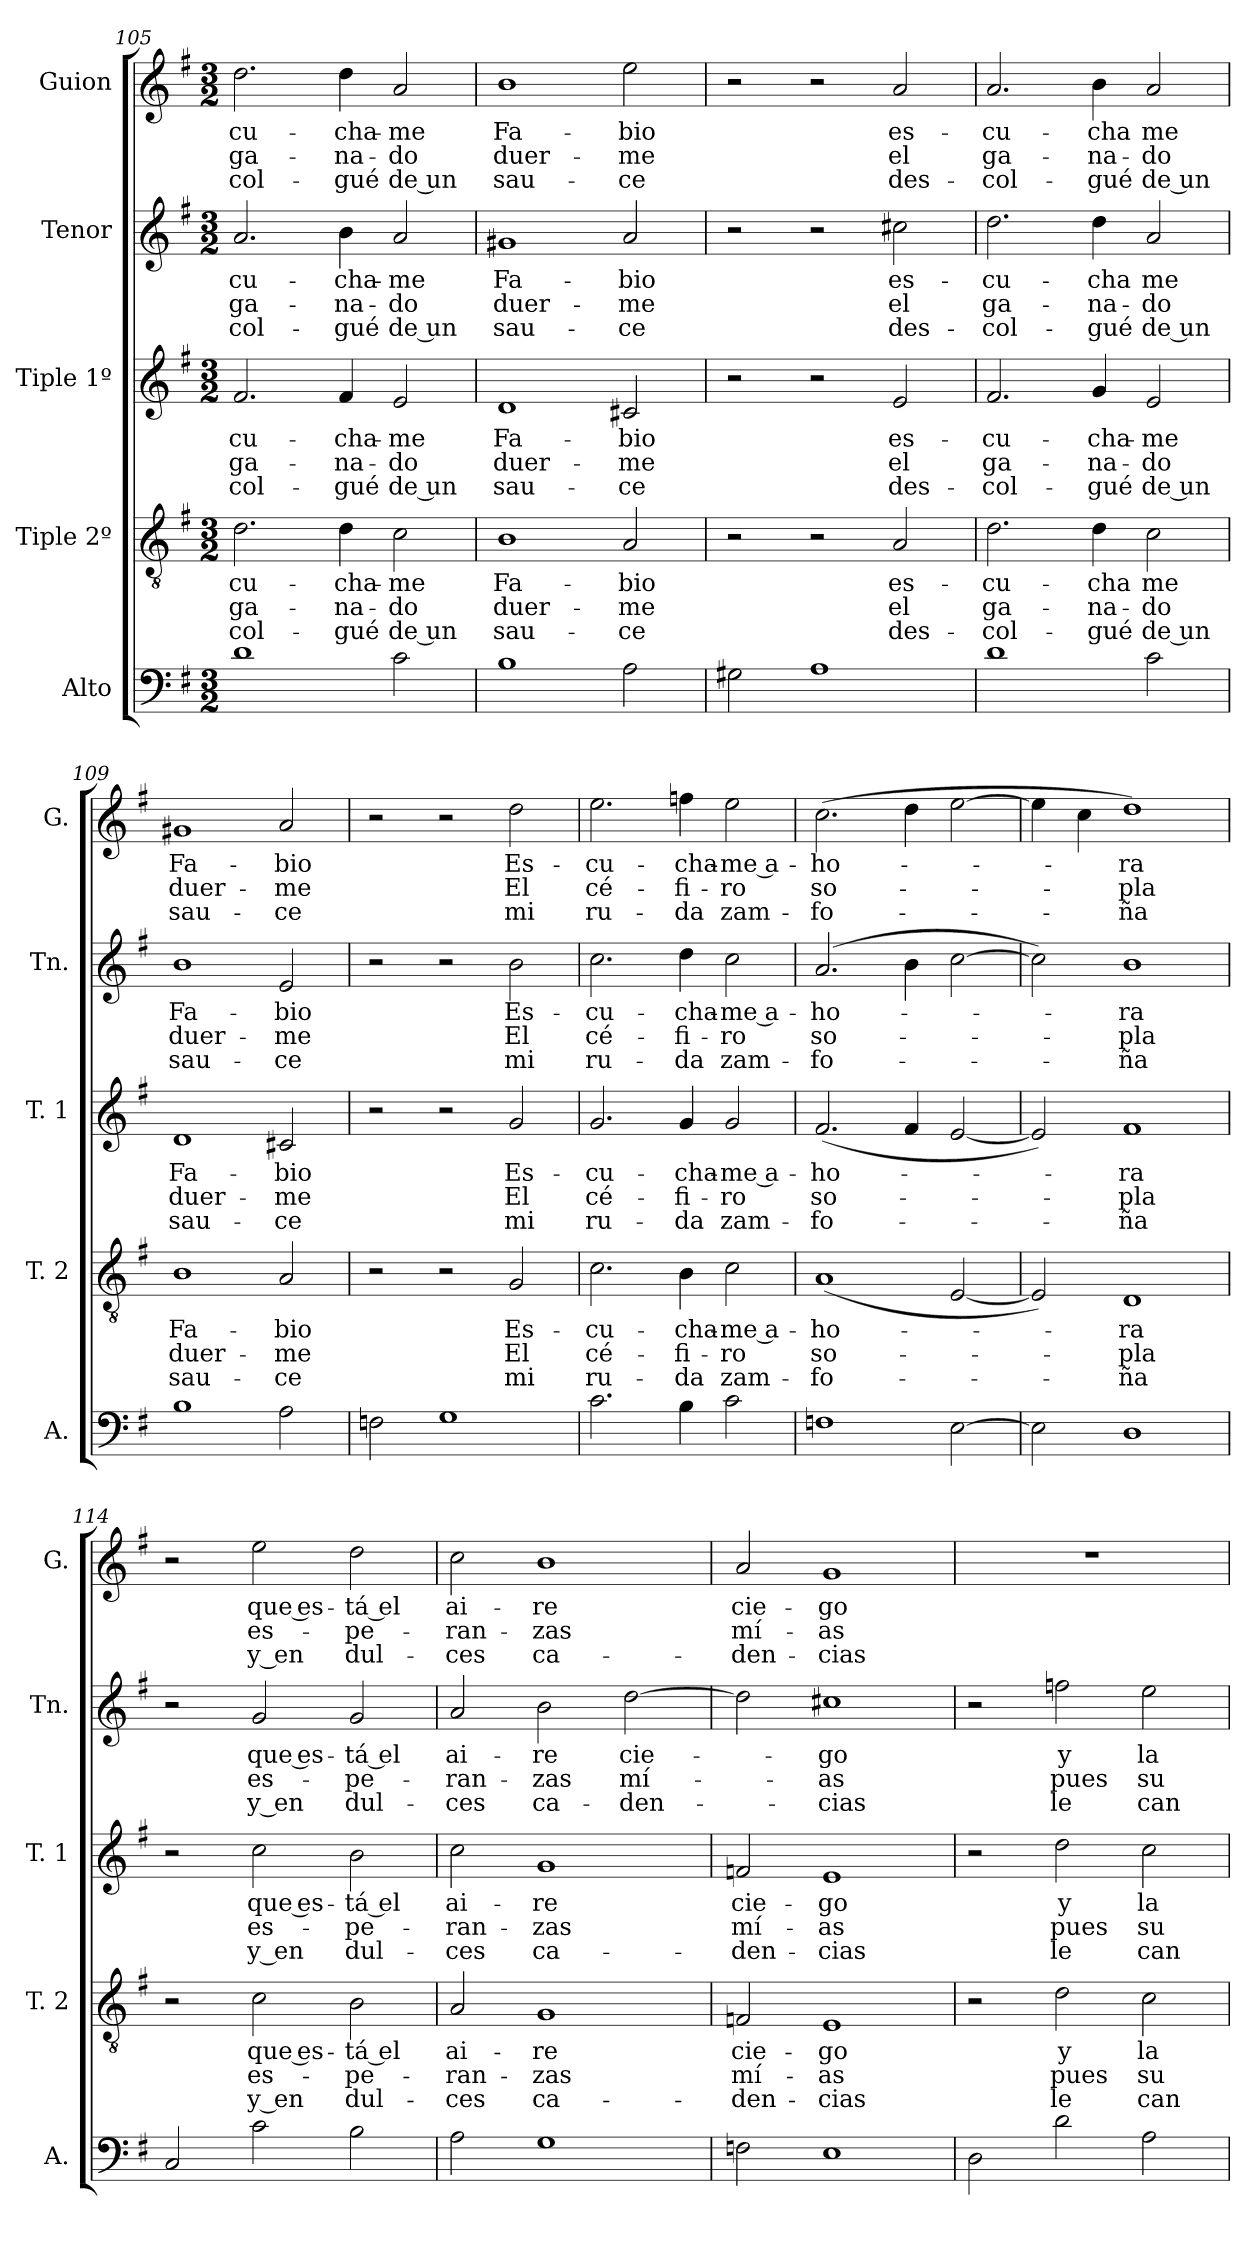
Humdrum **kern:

**kern	**kern	**text	**text	**text	**kern	**text	**text	**text	**kern	**text	**text	**text	**kern	**text	**text	**text
*part5	*part4	*part4	*part4	*part4	*part3	*part3	*part3	*part3	*part2	*part2	*part2	*part2	*part1	*part1	*part1	*part1
*staff5	*staff4	*staff4	*staff4	*staff4	*staff3	*staff3	*staff3	*staff3	*staff2	*staff2	*staff2	*staff2	*staff1	*staff1	*staff1	*staff1
*I"Alto	*I"Tiple 2º	*	*	*	*I"Tiple 1º	*	*	*	*I"Tenor	*	*	*	*I"Guion	*	*	*
*I'A.	*I'T. 2	*	*	*	*I'T. 1	*	*	*	*I'Tn.	*	*	*	*I'G.	*	*	*
*clefF4	*clefGv2	*	*	*	*clefG2	*	*	*	*clefG2	*	*	*	*clefG2	*	*	*
*k[f#]	*k[f#]	*	*	*	*k[f#]	*	*	*	*k[f#]	*	*	*	*k[f#]	*	*	*
*M3/2	*M3/2	*	*	*	*M3/2	*	*	*	*M3/2	*	*	*	*M3/2	*	*	*
=105	=105	=105	=105	=105	=105	=105	=105	=105	=105	=105	=105	=105	=105	=105	=105	=105
1d	2.d	-cu-	ga-	-col-	2.f#	-cu-	ga-	-col-	2.a	-cu-	ga-	-col-	2.dd	-cu-	ga-	-col-
.	4d	-cha-	-na-	-gué	4f#	-cha-	-na-	-gué	4b	-cha-	-na-	-gué	4dd	-cha-	-na-	-gué
2c	2c	-me	-do	de un	2e	-me	-do	de un	2a	-me	-do	de un	2a	-me	-do	de un
=106	=106	=106	=106	=106	=106	=106	=106	=106	=106	=106	=106	=106	=106	=106	=106	=106
1B	1B	Fa-	duer-	sau-	1d	Fa-	duer-	sau-	1g#X	Fa-	duer-	sau-	1b	Fa-	duer-	sau-
2A	2A	-bio	-me	-ce	2c#X	-bio	-me	-ce	2a	-bio	-me	-ce	2ee	-bio	-me	-ce
=107	=107	=107	=107	=107	=107	=107	=107	=107	=107	=107	=107	=107	=107	=107	=107	=107
2G#X	2r	.	.	.	2r	.	.	.	2r	.	.	.	2r	.	.	.
1A	2r	.	.	.	2r	.	.	.	2r	.	.	.	2r	.	.	.
.	2A	es-	el	des-	2e	es-	el	des-	2cc#X	es-	el	des-	2a	es-	el	des-
=108	=108	=108	=108	=108	=108	=108	=108	=108	=108	=108	=108	=108	=108	=108	=108	=108
1d	2.d	-cu-	ga-	-col-	2.f#	-cu-	ga-	-col-	2.dd	-cu-	ga-	-col-	2.a	-cu-	ga-	-col-
.	4d	-cha	-na-	-gué	4g	-cha-	-na-	-gué	4dd	-cha	-na-	-gué	4b	-cha	-na-	-gué
2c	2c	me	-do	de un	2e	-me	-do	de un	2a	me	-do	de un	2a	me	-do	de un
=109	=109	=109	=109	=109	=109	=109	=109	=109	=109	=109	=109	=109	=109	=109	=109	=109
1B	1B	Fa-	duer-	sau-	1d	Fa-	duer-	sau-	1b	Fa-	duer-	sau-	1g#X	Fa-	duer-	sau-
2A	2A	-bio	-me	-ce	2c#X	-bio	-me	-ce	2e	-bio	-me	-ce	2a	-bio	-me	-ce
=110	=110	=110	=110	=110	=110	=110	=110	=110	=110	=110	=110	=110	=110	=110	=110	=110
2Fn	2r	.	.	.	2r	.	.	.	2r	.	.	.	2r	.	.	.
1G	2r	.	.	.	2r	.	.	.	2r	.	.	.	2r	.	.	.
.	2G	Es-	El	mi	2g	Es-	El	mi	2b	Es-	El	mi	2dd	Es-	El	mi
=111	=111	=111	=111	=111	=111	=111	=111	=111	=111	=111	=111	=111	=111	=111	=111	=111
2.c	2.c	-cu-	cé-	ru-	2.g	-cu-	cé-	ru-	2.cc	-cu-	cé-	ru-	2.ee	-cu-	cé-	ru-
4B	4B	-cha-	-fi-	-da	4g	-cha-	-fi-	-da	4dd	-cha-	-fi-	-da	4ffn	-cha-	-fi-	-da
2c	2c	-me a-	-ro	zam-	2g	-me a-	-ro	zam-	2cc	-me a-	-ro	zam-	2ee	-me a-	-ro	zam-
=112	=112	=112	=112	=112	=112	=112	=112	=112	=112	=112	=112	=112	=112	=112	=112	=112
1Fn	(1A	-ho-	so-	-fo-	(2.f#	-ho-	so-	-fo-	(2.a	-ho-	so-	-fo-	(2.cc	-ho-	so-	-fo-
.	.	.	.	.	4f#	.	.	.	4b	.	.	.	4dd	.	.	.
[2E	[2E	.	.	.	[2e	.	.	.	[2cc	.	.	.	[2ee	.	.	.
=113	=113	=113	=113	=113	=113	=113	=113	=113	=113	=113	=113	=113	=113	=113	=113	=113
2E]	2E])	.	.	.	2e])	.	.	.	2cc])	.	.	.	4ee]	.	.	.
.	.	.	.	.	.	.	.	.	.	.	.	.	4cc	.	.	.
1D	1D	-ra	-pla	-ña	1f#	-ra	-pla	-ña	1b	-ra	-pla	-ña	1dd)	-ra	-pla	-ña
=114	=114	=114	=114	=114	=114	=114	=114	=114	=114	=114	=114	=114	=114	=114	=114	=114
2C	2r	.	.	.	2r	.	.	.	2r	.	.	.	2r	.	.	.
2c	2c	que es-	es-	y en	2cc	que es-	es-	y en	2g	que es-	es-	y en	2ee	que es-	es-	y en
2B	2B	-tá el	-pe-	dul-	2b	-tá el	-pe-	dul-	2g	-tá el	-pe-	dul-	2dd	-tá el	-pe-	dul-
=115	=115	=115	=115	=115	=115	=115	=115	=115	=115	=115	=115	=115	=115	=115	=115	=115
2A	2A	ai-	-ran-	-ces	2cc	ai-	-ran-	-ces	2a	ai-	-ran-	-ces	2cc	ai-	-ran-	-ces
1G	1G	-re	-zas	ca-	1g	-re	-zas	ca-	2b	-re	-zas	ca-	1b	-re	-zas	ca-
.	.	.	.	.	.	.	.	.	[2dd	cie-	mí-	-den-	.	.	.	.
=116	=116	=116	=116	=116	=116	=116	=116	=116	=116	=116	=116	=116	=116	=116	=116	=116
2Fn	2Fn	cie-	mí-	-den-	2fn	cie-	mí-	-den-	2dd]	.	.	.	2a	cie-	mí-	-den-
1E	1E	-go	-as	-cias	1e	-go	-as	-cias	1cc#X	-go	-as	-cias	1g	-go	-as	-cias
=117	=117	=117	=117	=117	=117	=117	=117	=117	=117	=117	=117	=117	=117	=117	=117	=117
2D	2r	.	.	.	2r	.	.	.	2r	.	.	.	1.r	.	.	.
2d	2d	y	pues	le	2dd	y	pues	le	2ffn	y	pues	le	.	.	.	.
2A	2c	la	su-	can-	2cc	la	su-	can-	2ee	la	su-	can-	.	.	.	.
=	=	=	=	=	=	=	=	=	=	=	=	=	=	=	=	=
*-	*-	*-	*-	*-	*-	*-	*-	*-	*-	*-	*-	*-	*-	*-	*-	*-
